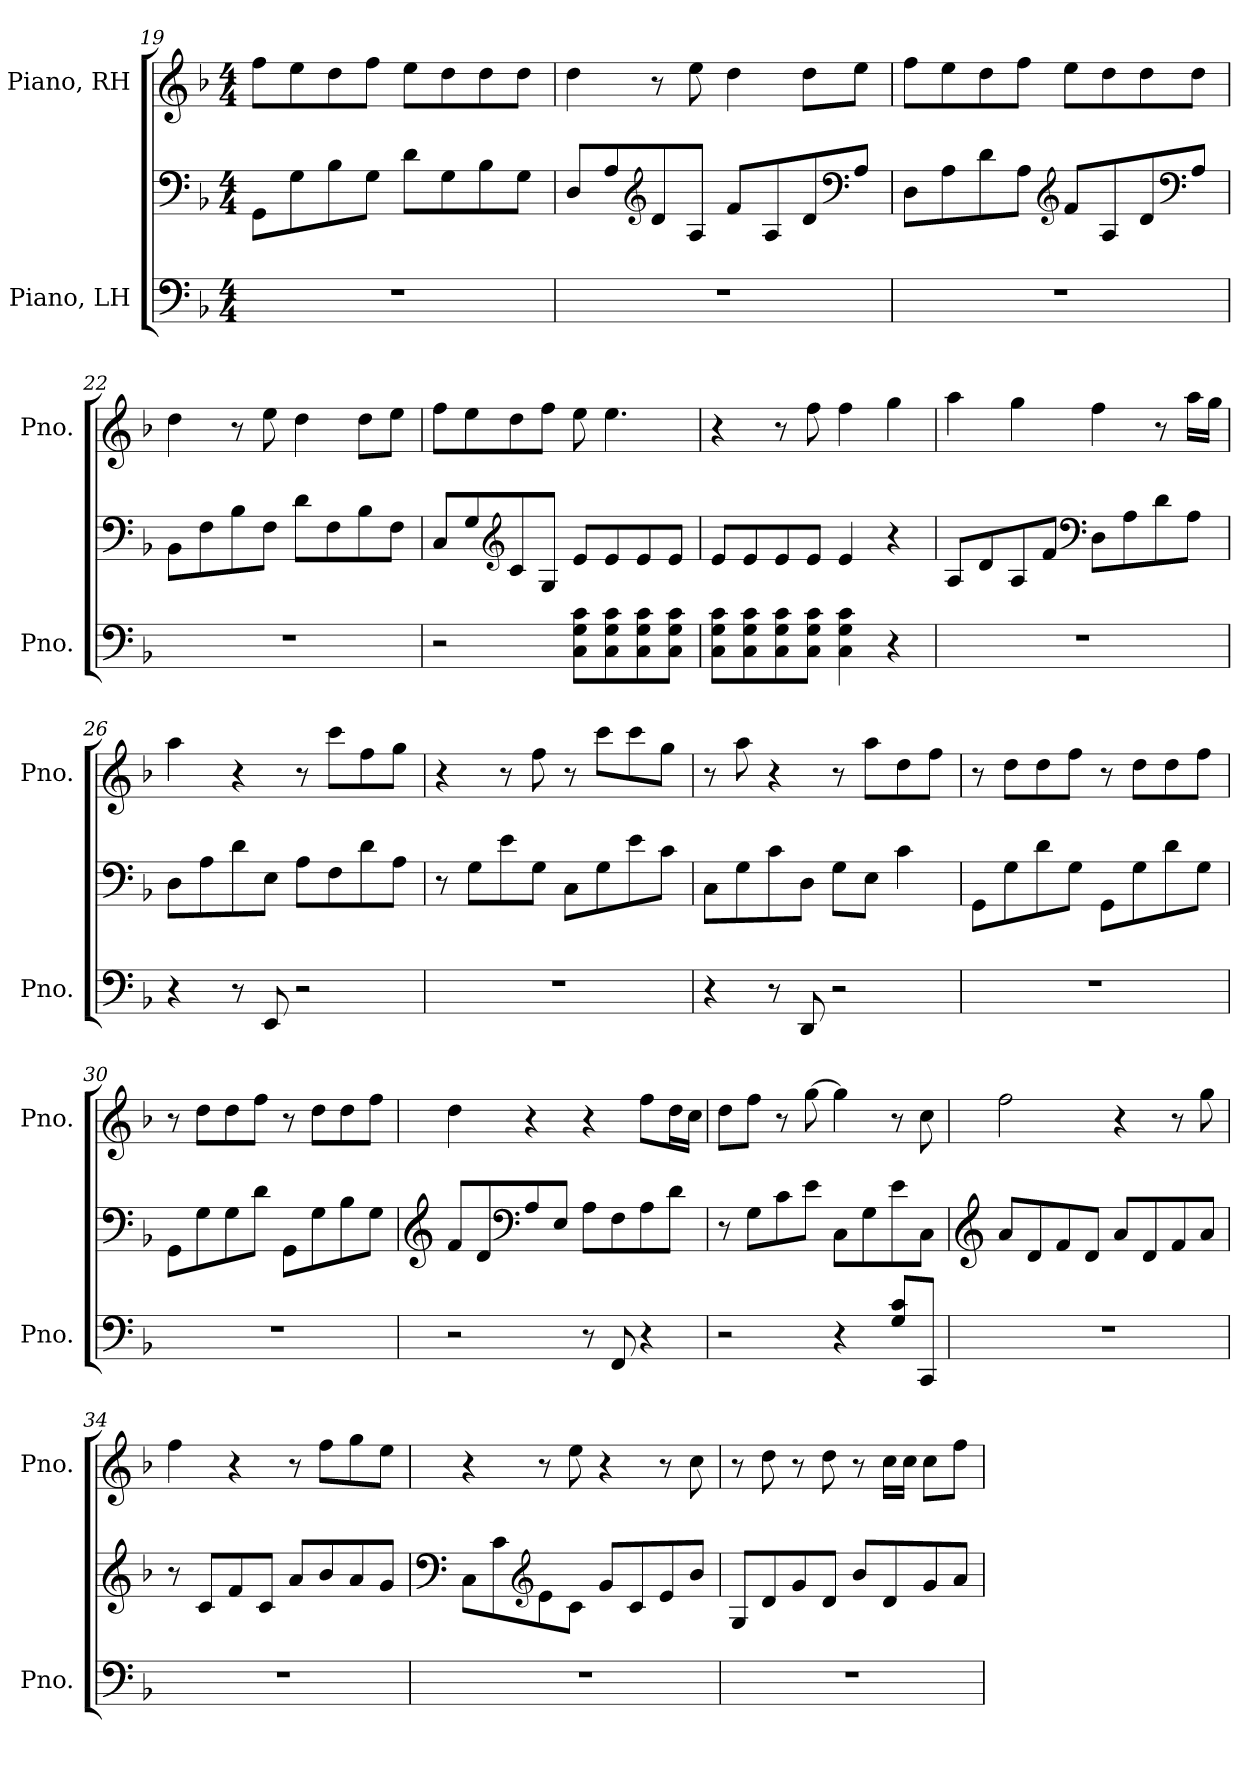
**kern	**kern	**kern
*part2	*part2	*part1
*staff3	*staff2	*staff1
*I"Piano, LH	*	*I"Piano, RH
*I'Pno.	*	*I'Pno.
*clefF4	*clefF4	*clefG2
*k[b-]	*k[b-]	*k[b-]
*M4/4	*M4/4	*M4/4
=19	=19	=19
1r	8GG\L	8ff\L
.	8G\	8ee\
.	8B-\	8dd\
.	8G\J	8ff\J
.	8d\L	8ee\L
.	8G\	8dd\
.	8B-\	8dd\
.	8G\J	8dd\J
!!LO:LB:g=z
=20	=20	=20
1r	8D/L	4dd\
.	8A/	.
*	*clefG2	*
.	8d/	8r
.	8A/J	8ee\
.	8f/L	4dd\
.	8A/	.
.	8d/	8dd\L
*	*clefF4	*
.	8A/J	8ee\J
=21	=21	=21
1r	8D\L	8ff\L
.	8A\	8ee\
.	8d\	8dd\
.	8A\J	8ff\J
*	*clefG2	*
.	8f/L	8ee\L
.	8A/	8dd\
.	8d/	8dd\
*	*clefF4	*
.	8A/J	8dd\J
=22	=22	=22
1r	8BB-\L	4dd\
.	8F\	.
.	8B-\	8r
.	8F\J	8ee\
.	8d\L	4dd\
.	8F\	.
.	8B-\	8dd\L
.	8F\J	8ee\J
!!LO:LB:g=z
=23	=23	=23
2r	8C/L	8ff\L
.	8G/	8ee\
*	*clefG2	*
.	8c/	8dd\
.	8G/J	8ff\J
8C\ 8G\ 8c\L	8e/L	8ee\
8C\ 8G\ 8c\	8e/	4.ee\
8C\ 8G\ 8c\	8e/	.
8C\ 8G\ 8c\J	8e/J	.
=24	=24	=24
8C\ 8G\ 8c\L	8e/L	4r
8C\ 8G\ 8c\	8e/	.
8C\ 8G\ 8c\	8e/	8r
8C\ 8G\ 8c\J	8e/J	8ff\
4C\ 4G\ 4c\	4e/	4ff\
4r	4r	4gg\
=25	=25	=25
1r	8A/L	4aa\
.	8d/	.
.	8A/	4gg\
.	8f/J	.
*	*clefF4	*
.	8D\L	4ff\
.	8A\	.
.	8d\	8r
.	8A\J	16aa\LL
.	.	16gg\JJ
=26	=26	=26
4r	8D\L	4aa\
.	8A\	.
8r	8d\	4r
8EE/	8E\J	.
2r	8A\L	8r
.	8F\	8ccc\L
.	8d\	8ff\
.	8A\J	8gg\J
!!LO:LB:g=z
=27	=27	=27
1r	8r	4r
.	8G\L	.
.	8e\	8r
.	8G\J	8ff\
.	8C\L	8r
.	8G\	8ccc\L
.	8e\	8ccc\
.	8c\J	8gg\J
=28	=28	=28
4r	8C\L	8r
.	8G\	8aa\
8r	8c\	4r
8DD/	8D\J	.
2r	8G\L	8r
.	8E\J	8aa\L
.	4c\	8dd\
.	.	8ff\J
=29	=29	=29
1r	8GG\L	8r
.	8G\	8dd\L
.	8d\	8dd\
.	8G\J	8ff\J
.	8GG\L	8r
.	8G\	8dd\L
.	8d\	8dd\
.	8G\J	8ff\J
=30	=30	=30
1r	8GG\L	8r
.	8G\	8dd\L
.	8G\	8dd\
.	8d\J	8ff\J
.	8GG\L	8r
.	8G\	8dd\L
.	8B-\	8dd\
.	8G\J	8ff\J
!!LO:PB:g=z
=31	=31	=31
*	*clefG2	*
2r	8f/L	4dd\
.	8d/	.
*	*clefF4	*
.	8A/	4r
.	8E/J	.
8r	8A\L	4r
8FF/	8F\	.
4r	8A\	8ff\L
.	8d\J	16dd\L
.	.	16cc\JJ
=32	=32	=32
2r	8r	8dd\L
.	8G\L	8ff\J
.	8c\	8r
.	8e\J	[8gg\
4r	8C\L	4gg\]
.	8G\	.
8G/ 8c/L	8e\	8r
8CC/J	8C\J	8cc\
=33	=33	=33
*	*clefG2	*
1r	8a/L	2ff\
.	8d/	.
.	8f/	.
.	8d/J	.
.	8a/L	4r
.	8d/	.
.	8f/	8r
.	8a/J	8gg\
=34	=34	=34
1r	8r	4ff\
.	8c/L	.
.	8f/	4r
.	8c/J	.
.	8a/L	8r
.	8b-/	8ff\L
.	8a/	8gg\
.	8g/J	8ee\J
!!LO:LB:g=z
=35	=35	=35
*	*clefF4	*
1r	8C\L	4r
.	8c\	.
*	*clefG2	*
.	8e\	8r
.	8c\J	8ee\
.	8g/L	4r
.	8c/	.
.	8e/	8r
.	8b-/J	8cc\
=36	=36	=36
1r	8G/L	8r
.	8d/	8dd\
.	8g/	8r
.	8d/J	8dd\
.	8b-/L	8r
.	8d/	16cc\LL
.	.	16cc\JJ
.	8g/	8cc\L
.	8a/J	8ff\J
=	=	=
*-	*-	*-
